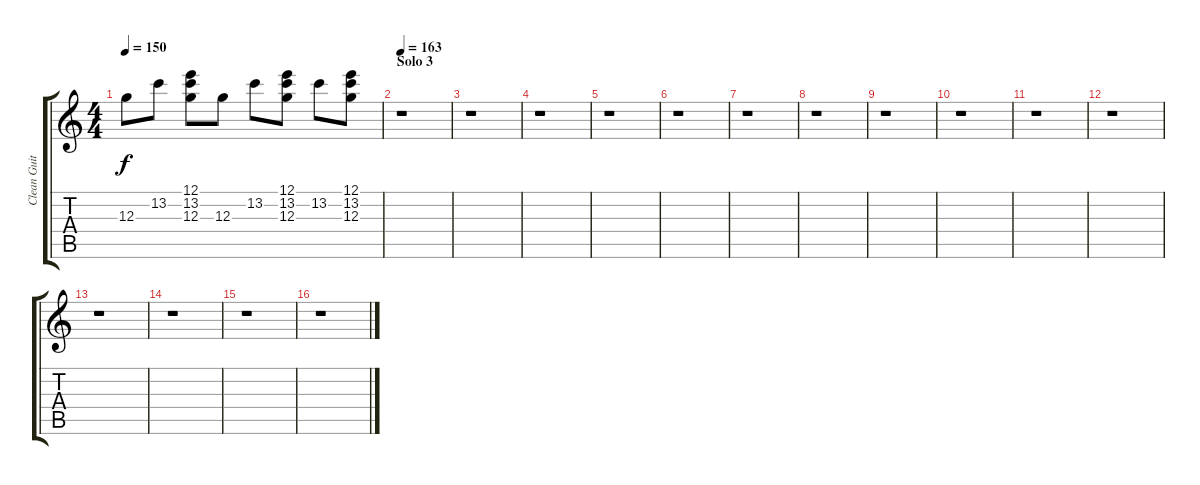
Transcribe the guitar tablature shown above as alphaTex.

\track ("Clean Guitar" "Clean Guit") {instrument electricguitarclean}
\staff {score tabs}
\tuning (E4 B3 G3 D3 A2 D2) {hide}
\ts (4 4)
\tempo 150
\clef g2
\ks c
12.3.8{dy f} 13.2.8 (12.1 13.2 12.3).8 12.3.8 13.2.8 (12.1 13.2 12.3).8 13.2.8 (12.1 13.2 12.3).8 |
\section ("" "Solo 3")
\tempo 163
r.1 |
r.1 |
r.1 |
r.1 |
r.1 |
r.1 |
r.1 |
r.1 |
r.1 |
r.1 |
r.1 |
r.1 |
r.1 |
r.1 |
r.1
